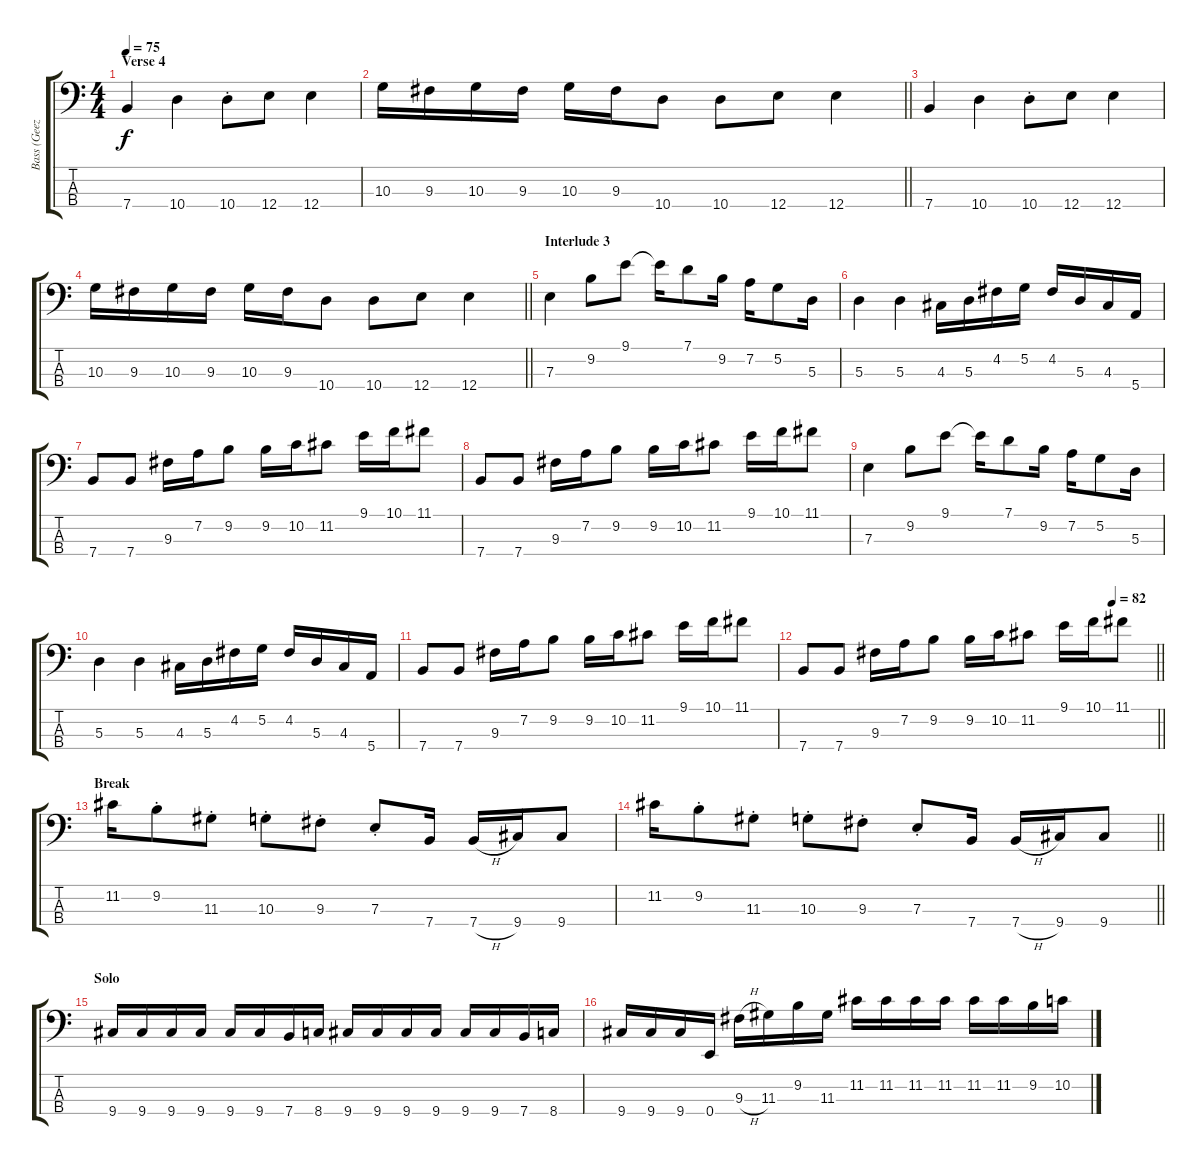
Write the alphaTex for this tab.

\track ("Bass (Geezer Butler)" "Bass (Geez") {instrument electricbasspick}
\staff {score tabs}
\tuning (G2 D2 A1 E1) {hide}
\ts (4 4)
\section ("" "Verse 4")
\tempo 75
\clef f4
\ks c
7.4.4{dy f} 10.4.4 10.4{st}.8 12.4.8 12.4.4 |
\barLineRight lightlight
10.3.16 9.3.16 10.3.16 9.3.16 10.3.16 9.3.16 10.4.8 10.4.8 12.4.8 12.4.4 |
7.4.4 10.4.4 10.4{st}.8 12.4.8 12.4.4 |
\barLineRight lightlight
10.3.16 9.3.16 10.3.16 9.3.16 10.3.16 9.3.16 10.4.8 10.4.8 12.4.8 12.4.4 |
\section ("" "Interlude 3")
7.3.4 9.2.8 9.1.8 9.1{t}.16 7.1.8 9.2.16 7.2.16 5.2.8 5.3.16 |
5.3.4 5.3.4 4.3.16 5.3.16 4.2.16 5.2.16 4.2.16 5.3.16 4.3.16 5.4.16 |
7.4.8 7.4.8 9.3.16 7.2.16 9.2.8 9.2.16 10.2.16 11.2.8 9.1.16 10.1.16 11.1.8 |
7.4.8 7.4.8 9.3.16 7.2.16 9.2.8 9.2.16 10.2.16 11.2.8 9.1.16 10.1.16 11.1.8 |
7.3.4 9.2.8 9.1.8 9.1{t}.16 7.1.8 9.2.16 7.2.16 5.2.8 5.3.16 |
5.3.4 5.3.4 4.3.16 5.3.16 4.2.16 5.2.16 4.2.16 5.3.16 4.3.16 5.4.16 |
7.4.8 7.4.8 9.3.16 7.2.16 9.2.8 9.2.16 10.2.16 11.2.8 9.1.16 10.1.16 11.1.8 |
\tempo (82 0.875)
\barLineRight lightlight
7.4.8 7.4.8 9.3.16 7.2.16 9.2.8 9.2.16 10.2.16 11.2.8 9.1.16 10.1.16 11.1.8 |
\section ("" "Break")
11.2.16 9.2{st}.8 11.3{st}.8 10.3{st}.8 9.3{st}.8 7.3{st}.8 7.4.16 7.4{h}.16 9.4.16 9.4.8 |
\barLineRight lightlight
11.2.16 9.2{st}.8 11.3{st}.8 10.3{st}.8 9.3{st}.8 7.3{st}.8 7.4.16 7.4{h}.16 9.4.16 9.4.8 |
\section ("" "Solo")
9.4.16 9.4.16 9.4.16 9.4.16 9.4.16 9.4.16 7.4.16 8.4.16 9.4.16 9.4.16 9.4.16 9.4.16 9.4.16 9.4.16 7.4.16 8.4.16 |
9.4.16 9.4.16 9.4.16 0.4.16 9.3{h}.16 11.3.16 9.2.16 11.3.16 11.2.16 11.2.16 11.2.16 11.2.16 11.2.16 11.2.16 9.2.16 10.2.16
